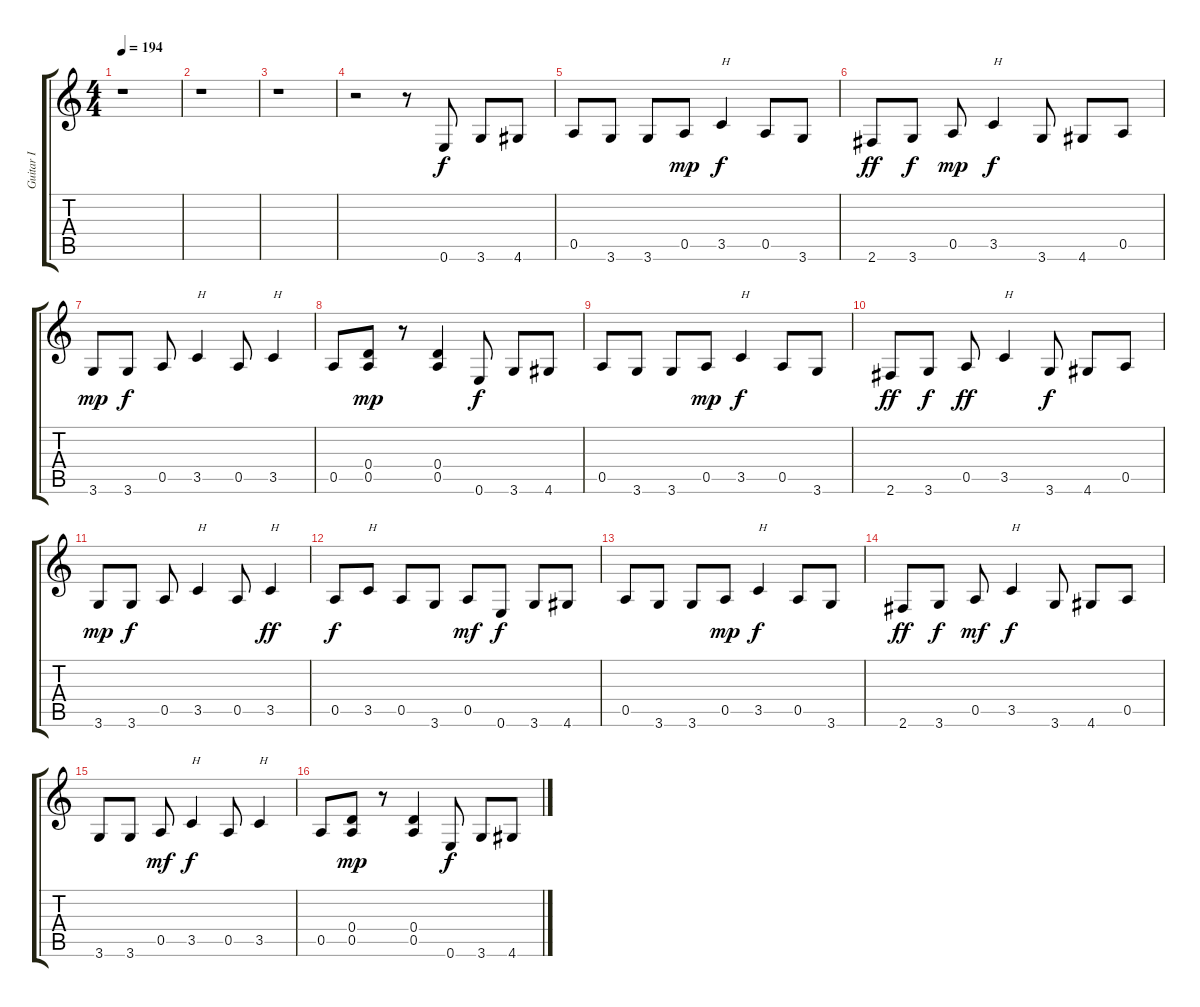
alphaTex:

\track ("Guitar I" "Guitar I") {instrument overdrivenguitar}
\staff {score tabs}
\tuning (E4 B3 G3 D3 A2 E2) {hide}
\ts (4 4)
\tempo 194
\clef g2
\ks c
r.1{dy f} |
r.1 |
r.1 |
r.2 r.8 0.6.8 3.6.8 4.6.8 |
0.5.8 3.6.8 3.6.8 0.5.8{dy mp} 3.5.4{txt "H" dy f} 0.5.8 3.6.8 |
2.6.8{dy ff} 3.6.8{dy f} 0.5.8{dy mp} 3.5.4{txt "H" dy f} 3.6.8 4.6.8 0.5.8 |
3.6.8{dy mp} 3.6.8{dy f} 0.5.8 3.5.4{txt "H"} 0.5.8 3.5.4{txt "H"} |
0.5.8 (0.4 0.5).8{dy mp} r.8 (0.4 0.5).4 0.6.8{dy f} 3.6.8 4.6.8 |
0.5.8 3.6.8 3.6.8 0.5.8{dy mp} 3.5.4{txt "H" dy f} 0.5.8 3.6.8 |
2.6.8{dy ff} 3.6.8{dy f} 0.5.8{dy ff} 3.5.4{txt "H"} 3.6.8{dy f} 4.6.8 0.5.8 |
3.6.8{dy mp} 3.6.8{dy f} 0.5.8 3.5.4{txt "H"} 0.5.8 3.5.4{txt "H" dy ff} |
0.5.8{dy f} 3.5.8{txt "H"} 0.5.8 3.6.8 0.5.8{dy mf} 0.6.8{dy f} 3.6.8 4.6.8 |
0.5.8 3.6.8 3.6.8 0.5.8{dy mp} 3.5.4{txt "H" dy f} 0.5.8 3.6.8 |
2.6.8{dy ff} 3.6.8{dy f} 0.5.8{dy mf} 3.5.4{txt "H" dy f} 3.6.8 4.6.8 0.5.8 |
3.6.8 3.6.8 0.5.8{dy mf} 3.5.4{txt "H" dy f} 0.5.8 3.5.4{txt "H"} |
0.5.8 (0.4 0.5).8{dy mp} r.8 (0.4 0.5).4 0.6.8{dy f} 3.6.8 4.6.8
